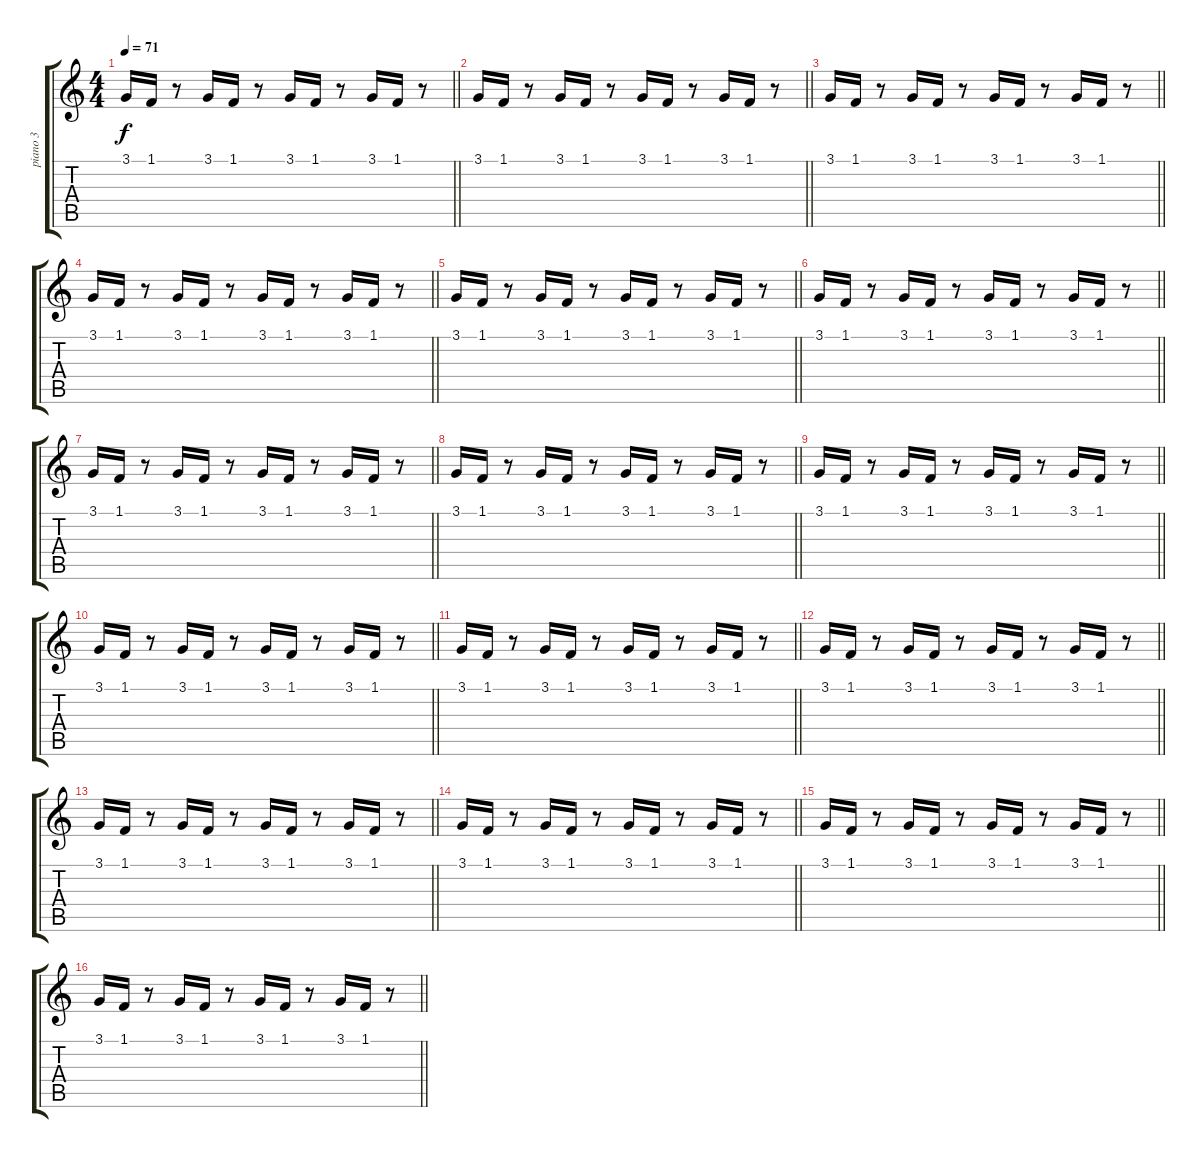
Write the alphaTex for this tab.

\track ("piano 3" "piano 3") {instrument brightacousticpiano}
\staff {score tabs}
\tuning (E4 B3 G3 D3 A2 E2) {hide}
\ts (4 4)
\tempo 71
\clef g2
\barLineRight lightlight
\ks c
3.1.16{dy f} 1.1.16 r.8 3.1.16 1.1.16 r.8 3.1.16 1.1.16 r.8 3.1.16 1.1.16 r.8 |
\barLineRight lightlight
3.1.16 1.1.16 r.8 3.1.16 1.1.16 r.8 3.1.16 1.1.16 r.8 3.1.16 1.1.16 r.8 |
\barLineRight lightlight
3.1.16 1.1.16 r.8 3.1.16 1.1.16 r.8 3.1.16 1.1.16 r.8 3.1.16 1.1.16 r.8 |
\barLineRight lightlight
3.1.16 1.1.16 r.8 3.1.16 1.1.16 r.8 3.1.16 1.1.16 r.8 3.1.16 1.1.16 r.8 |
\barLineRight lightlight
3.1.16 1.1.16 r.8 3.1.16 1.1.16 r.8 3.1.16 1.1.16 r.8 3.1.16 1.1.16 r.8 |
\barLineRight lightlight
3.1.16 1.1.16 r.8 3.1.16 1.1.16 r.8 3.1.16 1.1.16 r.8 3.1.16 1.1.16 r.8 |
\barLineRight lightlight
3.1.16 1.1.16 r.8 3.1.16 1.1.16 r.8 3.1.16 1.1.16 r.8 3.1.16 1.1.16 r.8 |
\barLineRight lightlight
3.1.16 1.1.16 r.8 3.1.16 1.1.16 r.8 3.1.16 1.1.16 r.8 3.1.16 1.1.16 r.8 |
\barLineRight lightlight
3.1.16 1.1.16 r.8 3.1.16 1.1.16 r.8 3.1.16 1.1.16 r.8 3.1.16 1.1.16 r.8 |
\barLineRight lightlight
3.1.16 1.1.16 r.8 3.1.16 1.1.16 r.8 3.1.16 1.1.16 r.8 3.1.16 1.1.16 r.8 |
\barLineRight lightlight
3.1.16 1.1.16 r.8 3.1.16 1.1.16 r.8 3.1.16 1.1.16 r.8 3.1.16 1.1.16 r.8 |
\barLineRight lightlight
3.1.16 1.1.16 r.8 3.1.16 1.1.16 r.8 3.1.16 1.1.16 r.8 3.1.16 1.1.16 r.8 |
\barLineRight lightlight
3.1.16 1.1.16 r.8 3.1.16 1.1.16 r.8 3.1.16 1.1.16 r.8 3.1.16 1.1.16 r.8 |
\barLineRight lightlight
3.1.16 1.1.16 r.8 3.1.16 1.1.16 r.8 3.1.16 1.1.16 r.8 3.1.16 1.1.16 r.8 |
\barLineRight lightlight
3.1.16 1.1.16 r.8 3.1.16 1.1.16 r.8 3.1.16 1.1.16 r.8 3.1.16 1.1.16 r.8 |
\barLineRight lightlight
3.1.16 1.1.16 r.8 3.1.16 1.1.16 r.8 3.1.16 1.1.16 r.8 3.1.16 1.1.16 r.8
